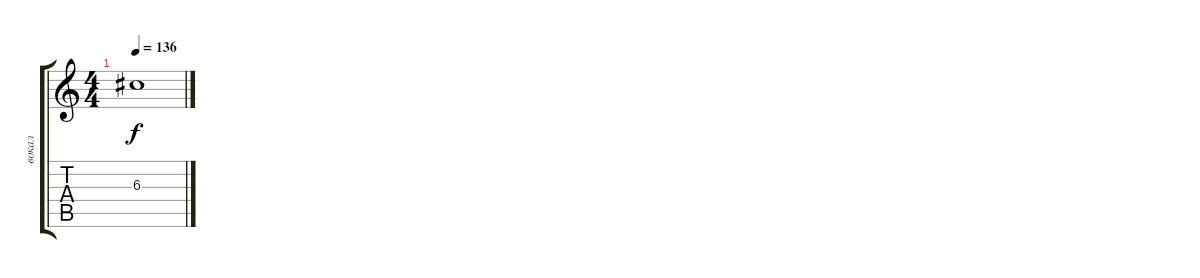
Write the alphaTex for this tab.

\track ("вокал" "вокал") {instrument slapbass1}
\staff {score tabs}
\tuning (E4 B3 G3 D3 A2 E2) {hide}
\ts (4 4)
\tempo 136
\clef g2
\ks c
6.3{t}.1{dy f}
